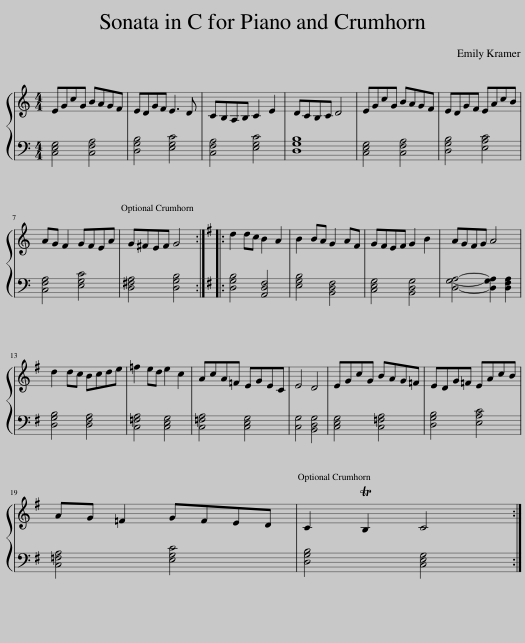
X:1
%%score { 1 | 2 }
L:1/8
M:4/4
I:linebreak $
K:C
V:1 treble
V:2 bass
V:1
 EGcG BAGF | EDGF E3 D | CB,A,B, C2 E2 | DCB,C D4 | EGcG BAGF | %5
 EDGF EAcB |$ AG F2 GFEA | G^FEF G4 ::[K:G] d2 dc B2 A2 | B2 BA G2 AF | %10
 GFEF G2 B2 | AGFG A4 |$ d2 dc Bcde | =f2 ed e2 c2 | AcA=F EGEC | %15
 E4 D4 | EGcG BAG=F | EDG=F EAcB |$ AG =F2 GFED | C2 TB,2 C4 :| %20
V:2
 [C,E,G,]4 [C,F,A,]4 | [D,G,B,]4 [E,G,C]4 | [C,F,A,]4 [E,G,C]4 | [D,G,B,]8 | [C,E,G,]4 [C,F,A,]4 | %5
 [D,G,B,]4 [E,A,C]4 |$ [C,F,A,]4 [E,G,C]4 | [D,^F,A,]4 [D,G,B,]4 ::[K:G] [D,G,B,]4 [A,,D,F,]4 | [E,G,B,]4 [B,,D,F,]4 | %10
 [C,E,G,]4 [B,,D,G,]4 | [D,G,A,]4- [D,G,A,]2 [D,F,A,]2 |$ [D,G,B,]4 [D,F,A,]4 | [C,=F,A,]4 [C,E,G,]4 | [C,=F,A,]4 [C,E,G,]4 | %15
 [C,G,]4 [B,,D,G,]4 | [C,E,G,]4 [C,=F,A,]4 | [D,G,B,]4 [E,A,C]4 |$ [C,=F,A,]4 [E,G,C]4 | [D,G,B,]4 [C,E,G,]4 :| %20
